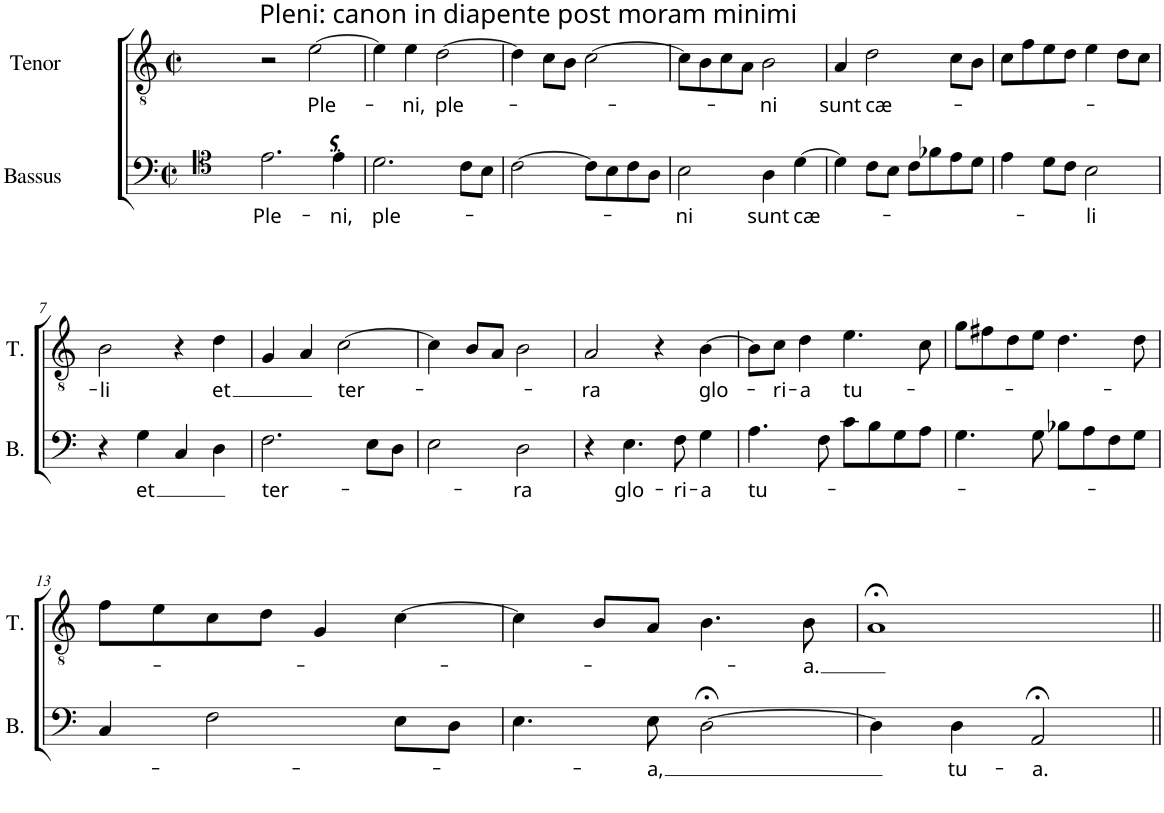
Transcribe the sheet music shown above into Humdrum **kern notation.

**kern	**text	**kern	**text	**kern
*part3	*part3	*part2	*part2	*part1
*staff3	*staff3	*staff2	*staff2	*staff1
*I"Bassus	*	*I"Tenor	*	*I"Altus
*I'B.	*	*I'T.	*	*I'A.
!!LO:PB:g=z
*clefF4	*	*clefGv2	*	*clefG2
*k[]	*	*k[]	*	*k[]
*M2/2	*	*M2/2	*	*M2/2
*met(c|)	*	*met(c|)	*	*met(c|)
=1	=1	=1	=1	=1
!	!	!	!	!LO:TX:a:t=Pleni&colon; canon in diapente post moram minimi
!	!LO:LY:b	!	!	!
2.A\	Ple-	2r	.	1r
!	!	!	!LO:LY:b	!
.	.	[2e\	Ple-	.
!	!LO:LY:b	!	!	!
4A\	-ni,	.	.	.
=2	=2	=2	=2	=2
!	!LO:LY:b	!	!	!
2.G\	ple-	4e\]	.	1r
!	!	!	!LO:LY:b	!
.	.	4e\	-ni,	.
!	!	!	!LO:LY:b	!
.	.	[2d\	ple-	.
8F\L	.	.	.	.
8E\J	.	.	.	.
=3	=3	=3	=3	=3
[2F\	.	4d\]	.	1r
.	.	8c\L	.	.
.	.	8B\J	.	.
8F\L]	.	[2c\	.	.
8E\	.	.	.	.
8F\	.	.	.	.
8D\J	.	.	.	.
=4	=4	=4	=4	=4
!	!LO:LY:b	!	!	!
2E\	-ni	8c\L]	.	1r
.	.	8B\	.	.
.	.	8c\	.	.
.	.	8A\J	.	.
!	!LO:LY:b	!	!LO:LY:b	!
4D\	sunt	2B\	-ni	.
!	!LO:LY:b	!	!	!
[4G\	cæ-	.	.	.
=5	=5	=5	=5	=5
!	!	!	!LO:LY:b	!
4G\]	.	4A/	sunt	1r
!	!	!	!LO:LY:b	!
8F\L	.	2d\	cæ-	.
8E\J	.	.	.	.
8F\L	.	.	.	.
8B-X\	.	.	.	.
8A\	.	8c\L	.	.
8G\J	.	8B\J	.	.
=6	=6	=6	=6	=6
4A\	.	8c\L	.	1r
.	.	8f\	.	.
8G\L	.	8e\	.	.
8F\J	.	8d\J	.	.
!	!LO:LY:b	!	!	!
2E\	-li	4e\	.	.
.	.	8d\L	.	.
.	.	8c\J	.	.
!!LO:LB:g=z
=7	=7	=7	=7	=7
!	!	!	!LO:LY:b	!
4r	.	2B\	-li	1r
!	!LO:LY:b	!	!	!
4G\	et	.	.	.
4C/	.	4r	.	.
!	!	!	!LO:LY:b	!
4D\	.	4d\	et	.
=8	=8	=8	=8	=8
!	!LO:LY:b	!	!	!
2.F\	ter-	4G/	.	1r
.	.	4A/	.	.
!	!	!	!LO:LY:b	!
.	.	[2c\	ter-	.
8E\L	.	.	.	.
8D\J	.	.	.	.
=9	=9	=9	=9	=9
2E\	.	4c\]	.	1r
.	.	8B/L	.	.
.	.	8A/J	.	.
!	!LO:LY:b	!	!	!
2D\	-ra	2B\	.	.
=10	=10	=10	=10	=10
!	!	!	!LO:LY:b	!
4r	.	2A/	-ra	1r
!	!LO:LY:b	!	!	!
4.E\	glo-	.	.	.
.	.	4r	.	.
!	!LO:LY:b	!	!	!
8F\	-ri-	.	.	.
!	!LO:LY:b	!	!LO:LY:b	!
4G\	-a	[4B\	glo-	.
=11	=11	=11	=11	=11
!	!LO:LY:b	!	!	!
4.A\	tu-	8B\L]	.	1r
!	!	!	!LO:LY:b	!
.	.	8c\J	-ri-	.
!	!	!	!LO:LY:b	!
.	.	4d\	-a	.
8F\	.	.	.	.
!	!	!	!LO:LY:b	!
8c\L	.	4.e\	tu-	.
8B\	.	.	.	.
8G\	.	.	.	.
8A\J	.	8c\	.	.
=12	=12	=12	=12	=12
4.G\	.	8g\L	.	1r
.	.	8f#X\	.	.
.	.	8d\	.	.
8G\	.	8e\J	.	.
8B-X\L	.	4.d\	.	.
8A\	.	.	.	.
8F\	.	.	.	.
8G\J	.	8d\	.	.
!!LO:LB:g=z
=13	=13	=13	=13	=13
4C/	.	8f\L	.	1r
.	.	8e\	.	.
2F\	.	8c\	.	.
.	.	8d\J	.	.
.	.	4G/	.	.
8E\L	.	[4c\	.	.
8D\J	.	.	.	.
=14	=14	=14	=14	=14
4.E\	.	4c\]	.	1r
.	.	8B/L	.	.
!	!LO:LY:b	!	!	!
8E\	-a,	8A/J	.	.
[2D;<\	.	4.B\	.	.
!	!	!	!LO:LY:b	!
.	.	8B\	-a.	.
=15	=15	=15	=15	=15
4D\]	.	1A;<	.	1r
!	!LO:LY:b	!	!	!
4D\	tu-	.	.	.
!	!LO:LY:b	!	!	!
2AA;</	-a.	.	.	.
=||	=||	=||	=||	=||
*-	*-	*-	*-	*-
